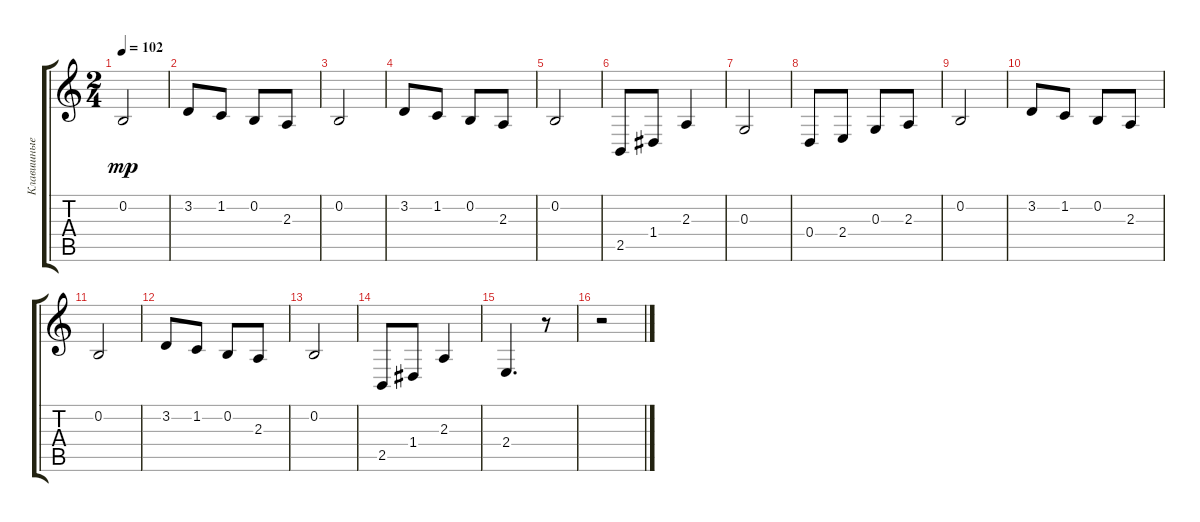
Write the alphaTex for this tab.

\track ("Клавишные" "Клавишные") {instrument stringensemble1}
\staff {score tabs}
\tuning (E4 B3 G3 D3 A2 E2) {hide}
\ts (2 4)
\tempo 102
\clef g2
\ks c
0.2.2{dy mp volume 16} |
3.2.8 1.2.8 0.2.8 2.3.8 |
0.2.2 |
3.2.8 1.2.8 0.2.8 2.3.8 |
0.2.2 |
2.5.8 1.4.8 2.3.4 |
0.3.2 |
0.4.8 2.4.8 0.3.8 2.3.8 |
0.2.2 |
3.2.8 1.2.8 0.2.8 2.3.8 |
0.2.2 |
3.2.8 1.2.8 0.2.8 2.3.8 |
0.2.2 |
2.5.8 1.4.8 2.3.4 |
2.4.4{d} r.8 |
r.2
